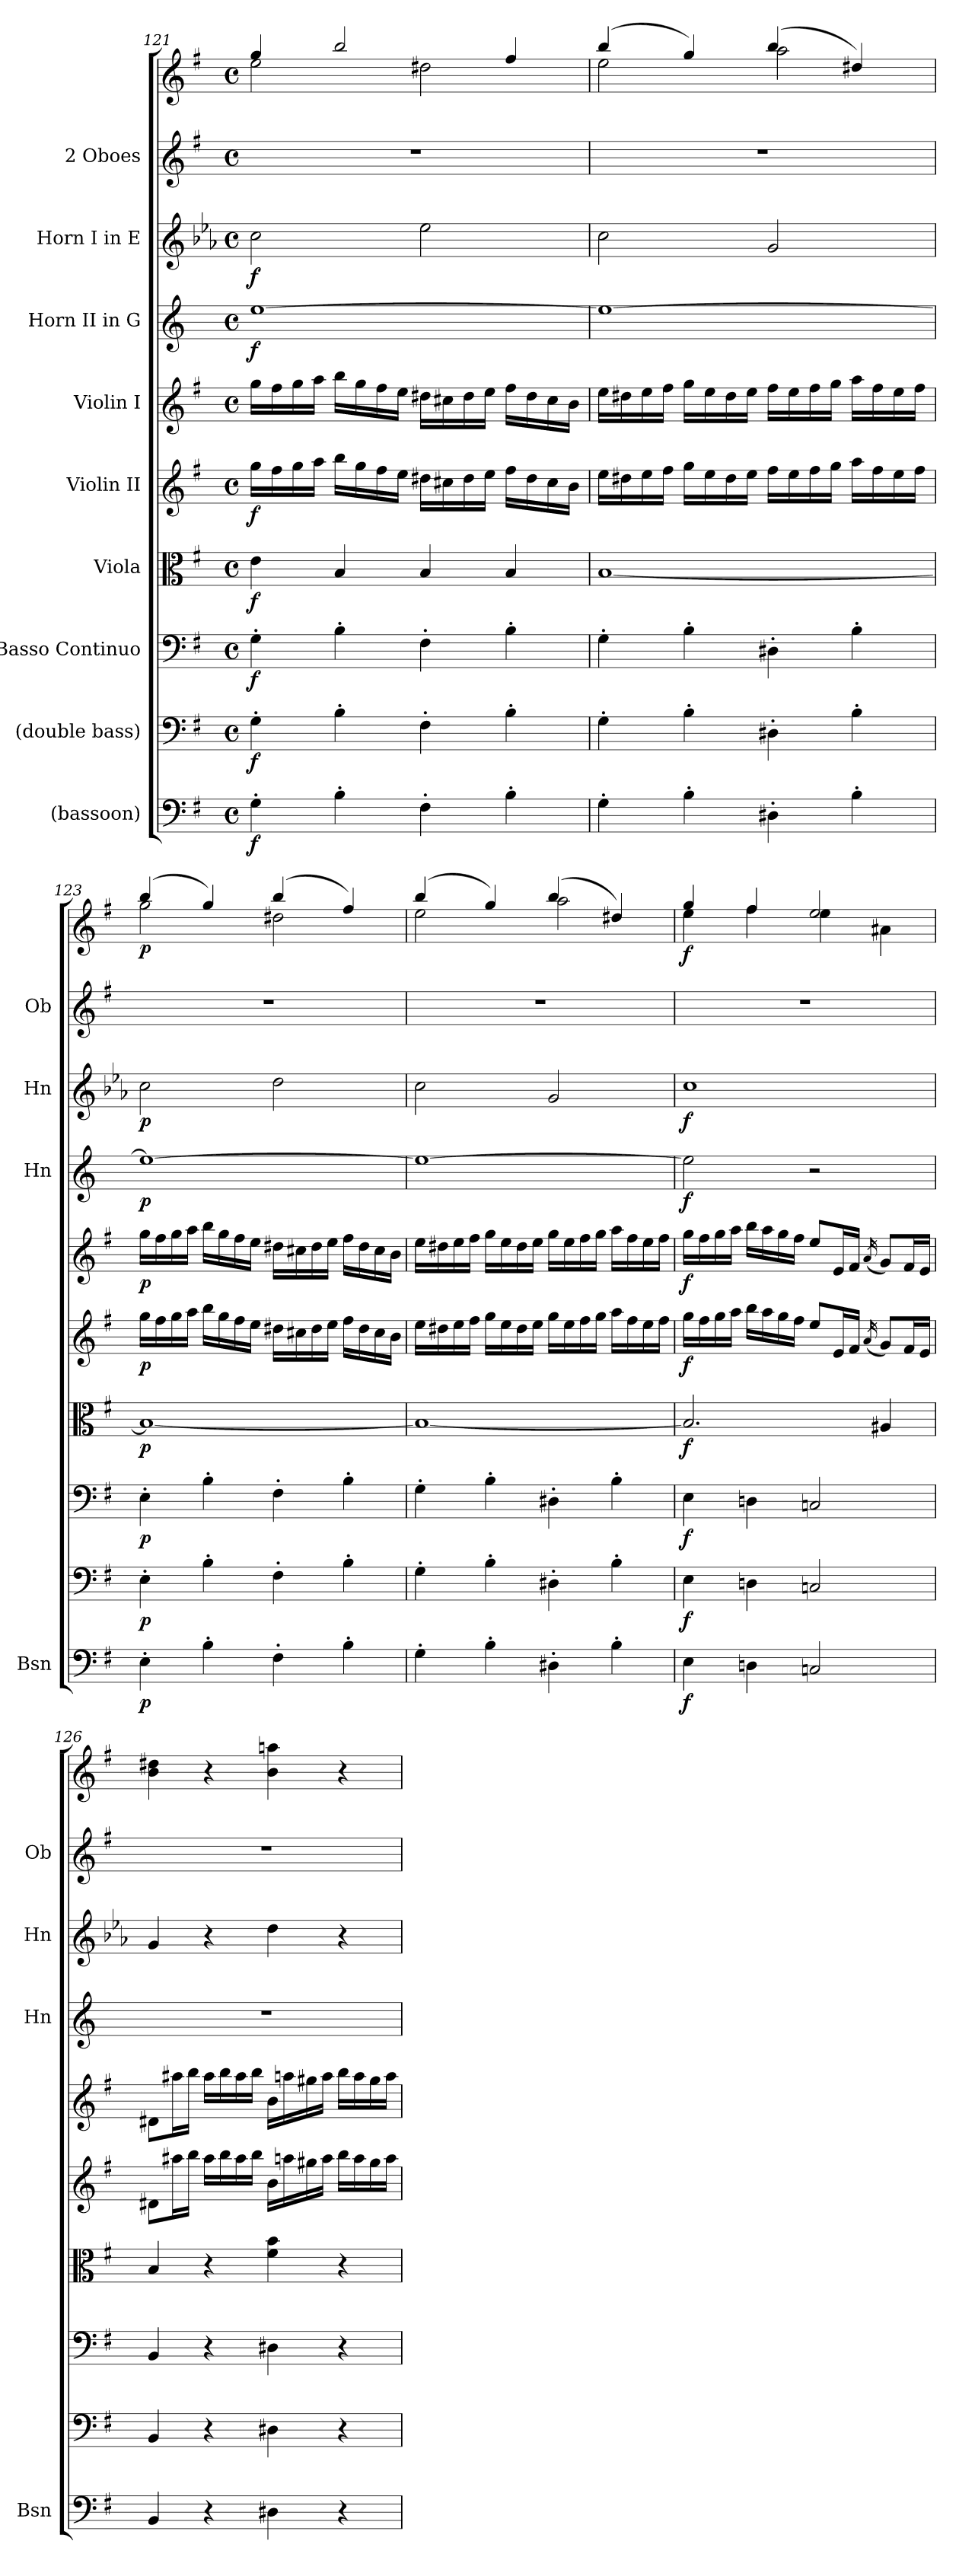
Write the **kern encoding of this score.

**kern	**dynam	**kern	**dynam	**kern	**dynam	**kern	**dynam	**kern	**dynam	**kern	**dynam	**kern	**dynam	**kern	**dynam	**kern	**kern	**dynam
*part9	*part9	*part8	*part8	*part7	*part7	*part6	*part6	*part5	*part5	*part4	*part4	*part3	*part3	*part2	*part2	*part1	*part1	*part1
*staff10	*staff10	*staff9	*staff9	*staff8	*staff8	*staff7	*staff7	*staff6	*staff6	*staff5	*staff5	*staff4	*staff4	*staff3	*staff3	*staff2	*staff1	*staff1/2
*I"(bassoon)	*	*I"(double bass)	*	*I"Basso Continuo	*	*I"Viola	*	*I"Violin II	*	*I"Violin I	*	*I"Horn II in G	*	*I"Horn I in E	*	*I"2 Oboes	*	*
*I'Bsn	*	*	*	*	*	*	*	*	*	*	*	*I'Hn	*	*I'Hn	*	*I'Ob	*	*
!!LO:PB:g=z
*clefF4	*	*clefF4	*	*clefF4	*	*clefC3	*	*clefG2	*	*clefG2	*	*clefG2	*	*clefG2	*	*clefG2	*clefG2	*
*	*	*ITrd7c12	*	*	*	*	*	*	*	*	*	*ITrd3c5	*	*ITrd5c8	*	*	*	*
*k[f#]	*	*k[f#]	*	*k[f#]	*	*k[f#]	*	*k[f#]	*	*k[f#]	*	*k[f#]	*	*k[f#]	*	*k[f#]	*k[f#]	*
*M4/4	*	*M4/4	*	*M4/4	*	*M4/4	*	*M4/4	*	*M4/4	*	*M4/4	*	*M4/4	*	*M4/4	*M4/4	*
*met(c)	*	*met(c)	*	*met(c)	*	*met(c)	*	*met(c)	*	*met(c)	*	*met(c)	*	*met(c)	*	*met(c)	*met(c)	*
=121	=121	=121	=121	=121	=121	=121	=121	=121	=121	=121	=121	=121	=121	=121	=121	=121	=121	=121
*	*	*	*	*	*	*	*	*	*	*	*	*	*	*	*	*	*^	*
!	!LO:DY:b	!	!LO:DY:b	!	!LO:DY:b	!	!LO:DY:b	!	!LO:DY:b	!	!	!	!LO:DY:b	!	!LO:DY:b	!	!	!	!
4G'\	f	4GG'\	f	4G'\	f	4e\	f	16gg\LL	f	16gg\LL	.	[1b	f	2e\	f	1r	4gg/	2ee\	.
.	.	.	.	.	.	.	.	16ff#\	.	16ff#\	.	.	.	.	.	.	.	.	.
.	.	.	.	.	.	.	.	16gg\	.	16gg\	.	.	.	.	.	.	.	.	.
.	.	.	.	.	.	.	.	16aa\JJ	.	16aa\JJ	.	.	.	.	.	.	.	.	.
4B'\	.	4BB'\	.	4B'\	.	4B/	.	16bb\LL	.	16bb\LL	.	.	.	.	.	.	2bb/	.	.
.	.	.	.	.	.	.	.	16gg\	.	16gg\	.	.	.	.	.	.	.	.	.
.	.	.	.	.	.	.	.	16ff#\	.	16ff#\	.	.	.	.	.	.	.	.	.
.	.	.	.	.	.	.	.	16ee\JJ	.	16ee\JJ	.	.	.	.	.	.	.	.	.
4F#'\	.	4FF#'\	.	4F#'\	.	4B/	.	16dd#X\LL	.	16dd#X\LL	.	.	.	2g\	.	.	.	2dd#X\	.
.	.	.	.	.	.	.	.	16cc#X\	.	16cc#X\	.	.	.	.	.	.	.	.	.
.	.	.	.	.	.	.	.	16dd#\	.	16dd#\	.	.	.	.	.	.	.	.	.
.	.	.	.	.	.	.	.	16ee\JJ	.	16ee\JJ	.	.	.	.	.	.	.	.	.
4B'\	.	4BB'\	.	4B'\	.	4B/	.	16ff#\LL	.	16ff#\LL	.	.	.	.	.	.	4ff#/	.	.
.	.	.	.	.	.	.	.	16dd#\	.	16dd#\	.	.	.	.	.	.	.	.	.
.	.	.	.	.	.	.	.	16cc#\	.	16cc#\	.	.	.	.	.	.	.	.	.
.	.	.	.	.	.	.	.	16b\JJ	.	16b\JJ	.	.	.	.	.	.	.	.	.
=122	=122	=122	=122	=122	=122	=122	=122	=122	=122	=122	=122	=122	=122	=122	=122	=122	=122	=122	=122
4G'\	.	4GG'\	.	4G'\	.	[1B	.	16ee\LL	.	16ee\LL	.	1b_	.	2e\	.	1r	(>4bb/	2ee\	.
.	.	.	.	.	.	.	.	16dd#X\	.	16dd#X\	.	.	.	.	.	.	.	.	.
.	.	.	.	.	.	.	.	16ee\	.	16ee\	.	.	.	.	.	.	.	.	.
.	.	.	.	.	.	.	.	16ff#\JJ	.	16ff#\JJ	.	.	.	.	.	.	.	.	.
4B'\	.	4BB'\	.	4B'\	.	.	.	16gg\LL	.	16gg\LL	.	.	.	.	.	.	4gg/)	.	.
.	.	.	.	.	.	.	.	16ee\	.	16ee\	.	.	.	.	.	.	.	.	.
.	.	.	.	.	.	.	.	16dd#\	.	16dd#\	.	.	.	.	.	.	.	.	.
.	.	.	.	.	.	.	.	16ee\JJ	.	16ee\JJ	.	.	.	.	.	.	.	.	.
4D#X'\	.	4DD#X'\	.	4D#X'\	.	.	.	16ff#\LL	.	16ff#\LL	.	.	.	2B/	.	.	(>4bb/	2aa\	.
.	.	.	.	.	.	.	.	16ee\	.	16ee\	.	.	.	.	.	.	.	.	.
.	.	.	.	.	.	.	.	16ff#\	.	16ff#\	.	.	.	.	.	.	.	.	.
.	.	.	.	.	.	.	.	16gg\JJ	.	16gg\JJ	.	.	.	.	.	.	.	.	.
4B'\	.	4BB'\	.	4B'\	.	.	.	16aa\LL	.	16aa\LL	.	.	.	.	.	.	4dd#X/)	.	.
.	.	.	.	.	.	.	.	16ff#\	.	16ff#\	.	.	.	.	.	.	.	.	.
.	.	.	.	.	.	.	.	16ee\	.	16ee\	.	.	.	.	.	.	.	.	.
.	.	.	.	.	.	.	.	16ff#\JJ	.	16ff#\JJ	.	.	.	.	.	.	.	.	.
=123	=123	=123	=123	=123	=123	=123	=123	=123	=123	=123	=123	=123	=123	=123	=123	=123	=123	=123	=123
!	!LO:DY:b	!	!LO:DY:b	!	!LO:DY:b	!	!LO:DY:b	!	!LO:DY:b	!	!LO:DY:b	!	!LO:DY:b	!	!LO:DY:b	!	!	!	!LO:DY:b
4E'\	p	4EE'\	p	4E'\	p	1B_	p	16gg\LL	p	16gg\LL	p	1b_	p	2e\	p	1r	(>4bb/	2gg\	p
.	.	.	.	.	.	.	.	16ff#\	.	16ff#\	.	.	.	.	.	.	.	.	.
.	.	.	.	.	.	.	.	16gg\	.	16gg\	.	.	.	.	.	.	.	.	.
.	.	.	.	.	.	.	.	16aa\JJ	.	16aa\JJ	.	.	.	.	.	.	.	.	.
4B'\	.	4BB'\	.	4B'\	.	.	.	16bb\LL	.	16bb\LL	.	.	.	.	.	.	4gg/)	.	.
.	.	.	.	.	.	.	.	16gg\	.	16gg\	.	.	.	.	.	.	.	.	.
.	.	.	.	.	.	.	.	16ff#\	.	16ff#\	.	.	.	.	.	.	.	.	.
.	.	.	.	.	.	.	.	16ee\JJ	.	16ee\JJ	.	.	.	.	.	.	.	.	.
4F#'\	.	4FF#'\	.	4F#'\	.	.	.	16dd#X\LL	.	16dd#X\LL	.	.	.	2f#\	.	.	(>4bb/	2dd#X\	.
.	.	.	.	.	.	.	.	16cc#X\	.	16cc#X\	.	.	.	.	.	.	.	.	.
.	.	.	.	.	.	.	.	16dd#\	.	16dd#\	.	.	.	.	.	.	.	.	.
.	.	.	.	.	.	.	.	16ee\JJ	.	16ee\JJ	.	.	.	.	.	.	.	.	.
4B'\	.	4BB'\	.	4B'\	.	.	.	16ff#\LL	.	16ff#\LL	.	.	.	.	.	.	4ff#/)	.	.
.	.	.	.	.	.	.	.	16dd#\	.	16dd#\	.	.	.	.	.	.	.	.	.
.	.	.	.	.	.	.	.	16cc#\	.	16cc#\	.	.	.	.	.	.	.	.	.
.	.	.	.	.	.	.	.	16b\JJ	.	16b\JJ	.	.	.	.	.	.	.	.	.
!!LO:LB:g=z	!!
=124	=124	=124	=124	=124	=124	=124	=124	=124	=124	=124	=124	=124	=124	=124	=124	=124	=124	=124	=124
4G'\	.	4GG'\	.	4G'\	.	1B_	.	16ee\LL	.	16ee\LL	.	1b_	.	2e\	.	1r	(>4bb/	2ee\	.
.	.	.	.	.	.	.	.	16dd#X\	.	16dd#X\	.	.	.	.	.	.	.	.	.
.	.	.	.	.	.	.	.	16ee\	.	16ee\	.	.	.	.	.	.	.	.	.
.	.	.	.	.	.	.	.	16ff#\JJ	.	16ff#\JJ	.	.	.	.	.	.	.	.	.
4B'\	.	4BB'\	.	4B'\	.	.	.	16gg\LL	.	16gg\LL	.	.	.	.	.	.	4gg/)	.	.
.	.	.	.	.	.	.	.	16ee\	.	16ee\	.	.	.	.	.	.	.	.	.
.	.	.	.	.	.	.	.	16dd#\	.	16dd#\	.	.	.	.	.	.	.	.	.
.	.	.	.	.	.	.	.	16ee\JJ	.	16ee\JJ	.	.	.	.	.	.	.	.	.
4D#X'\	.	4DD#X'\	.	4D#X'\	.	.	.	16gg\LL	.	16gg\LL	.	.	.	2B/	.	.	(>4bb/	2aa\	.
.	.	.	.	.	.	.	.	16ee\	.	16ee\	.	.	.	.	.	.	.	.	.
.	.	.	.	.	.	.	.	16ff#\	.	16ff#\	.	.	.	.	.	.	.	.	.
.	.	.	.	.	.	.	.	16gg\JJ	.	16gg\JJ	.	.	.	.	.	.	.	.	.
4B'\	.	4BB'\	.	4B'\	.	.	.	16aa\LL	.	16aa\LL	.	.	.	.	.	.	4dd#X/)	.	.
.	.	.	.	.	.	.	.	16ff#\	.	16ff#\	.	.	.	.	.	.	.	.	.
.	.	.	.	.	.	.	.	16ee\	.	16ee\	.	.	.	.	.	.	.	.	.
.	.	.	.	.	.	.	.	16ff#\JJ	.	16ff#\JJ	.	.	.	.	.	.	.	.	.
=125	=125	=125	=125	=125	=125	=125	=125	=125	=125	=125	=125	=125	=125	=125	=125	=125	=125	=125	=125
!	!LO:DY:b	!	!LO:DY:b	!	!LO:DY:b	!	!LO:DY:b	!	!LO:DY:b	!	!LO:DY:b	!	!LO:DY:b	!	!LO:DY:b	!	!	!	!LO:DY:b
4E\	f	4EE\	f	4E\	f	2.B/]	f	16gg\LL	f	16gg\LL	f	2b\]	f	1e	f	1r	4gg/	4ee\	f
.	.	.	.	.	.	.	.	16ff#\	.	16ff#\	.	.	.	.	.	.	.	.	.
.	.	.	.	.	.	.	.	16gg\	.	16gg\	.	.	.	.	.	.	.	.	.
.	.	.	.	.	.	.	.	16aa\JJ	.	16aa\JJ	.	.	.	.	.	.	.	.	.
4Dn\	.	4DDn\	.	4Dn\	.	.	.	16bb\LL	.	16bb\LL	.	.	.	.	.	.	4ff#/	4ff#\	.
.	.	.	.	.	.	.	.	16aa\	.	16aa\	.	.	.	.	.	.	.	.	.
.	.	.	.	.	.	.	.	16gg\	.	16gg\	.	.	.	.	.	.	.	.	.
.	.	.	.	.	.	.	.	16ff#\JJ	.	16ff#\JJ	.	.	.	.	.	.	.	.	.
2Cn/	.	2CCn/	.	2Cn/	.	.	.	8ee/L	.	8ee/L	.	2r	.	.	.	.	2ee/	4ee\	.
.	.	.	.	.	.	.	.	16e/L	.	16e/L	.	.	.	.	.	.	.	.	.
.	.	.	.	.	.	.	.	16f#/JJ	.	16f#/JJ	.	.	.	.	.	.	.	.	.
.	.	.	.	.	.	.	.	(<16qa/	.	(<16qa/	.	.	.	.	.	.	.	.	.
.	.	.	.	.	.	4A#X/	.	8g/L)	.	8g/L)	.	.	.	.	.	.	.	4a#X\	.
.	.	.	.	.	.	.	.	16f#/L	.	16f#/L	.	.	.	.	.	.	.	.	.
.	.	.	.	.	.	.	.	16e/JJ	.	16e/JJ	.	.	.	.	.	.	.	.	.
*	*	*	*	*	*	*	*	*	*	*	*	*	*	*	*	*	*v	*v	*
=126	=126	=126	=126	=126	=126	=126	=126	=126	=126	=126	=126	=126	=126	=126	=126	=126	=126	=126
4BB/	.	4BBB/	.	4BB/	.	4B/	.	8d#X\L	.	8d#X\L	.	1r	.	4B/	.	1r	4b\ 4dd#X\	.
.	.	.	.	.	.	.	.	16aa#X\L	.	16aa#X\L	.	.	.	.	.	.	.	.
.	.	.	.	.	.	.	.	16bb\JJ	.	16bb\JJ	.	.	.	.	.	.	.	.
4r	.	4r	.	4r	.	4r	.	16aa#\LL	.	16aa#\LL	.	.	.	4r	.	.	4r	.
.	.	.	.	.	.	.	.	16bb\	.	16bb\	.	.	.	.	.	.	.	.
.	.	.	.	.	.	.	.	16aa#\	.	16aa#\	.	.	.	.	.	.	.	.
.	.	.	.	.	.	.	.	16bb\JJ	.	16bb\JJ	.	.	.	.	.	.	.	.
4D#X\	.	4DD#X\	.	4D#X\	.	4f#\ 4b\	.	16b\LL	.	16b\LL	.	.	.	4f#\	.	.	4b\ 4aan\	.
.	.	.	.	.	.	.	.	16aan\	.	16aan\	.	.	.	.	.	.	.	.
.	.	.	.	.	.	.	.	16gg#X\	.	16gg#X\	.	.	.	.	.	.	.	.
.	.	.	.	.	.	.	.	16aa\JJ	.	16aa\JJ	.	.	.	.	.	.	.	.
4r	.	4r	.	4r	.	4r	.	16bb\LL	.	16bb\LL	.	.	.	4r	.	.	4r	.
.	.	.	.	.	.	.	.	16aa\	.	16aa\	.	.	.	.	.	.	.	.
.	.	.	.	.	.	.	.	16gg#\	.	16gg#\	.	.	.	.	.	.	.	.
.	.	.	.	.	.	.	.	16aa\JJ	.	16aa\JJ	.	.	.	.	.	.	.	.
=	=	=	=	=	=	=	=	=	=	=	=	=	=	=	=	=	=	=
*-	*-	*-	*-	*-	*-	*-	*-	*-	*-	*-	*-	*-	*-	*-	*-	*-	*-	*-
